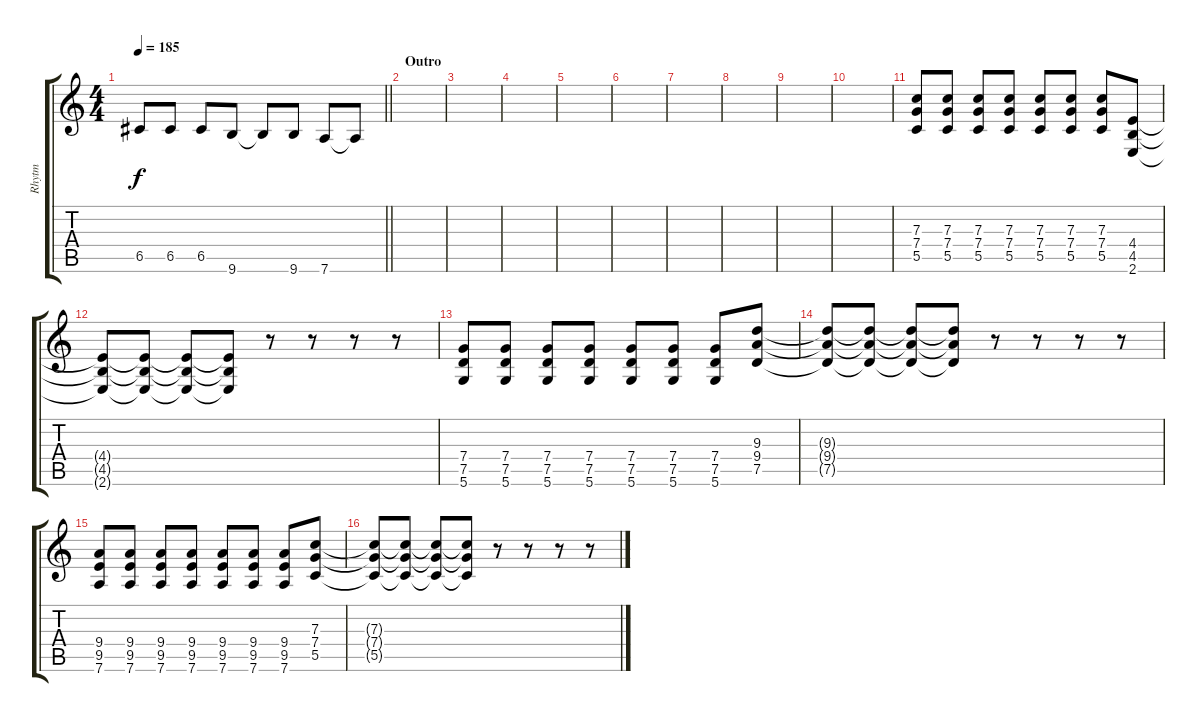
\track ("Rhytm" "Rhytm") {instrument distortionguitar}
\staff {score tabs}
\tuning (D4 A3 F3 C3 G2 D2) {hide}
\ts (4 4)
\tempo 185
\clef g2
\barLineRight lightlight
\ks c
6.5{t}.8{dy f} 6.5.8 6.5.8 9.6.8 9.6{t}.8 9.6.8 7.6.8 7.6{t}.8 |
\section ("" "Outro")
|
|
|
|
|
|
|
|
|
(7.3 7.4 5.5).8 (7.3 7.4 5.5).8 (7.3 7.4 5.5).8 (7.3 7.4 5.5).8 (7.3 7.4 5.5).8 (7.3 7.4 5.5).8 (7.3 7.4 5.5).8 (4.4 4.5 2.6).8 |
(4.4{t} 4.5{t} 2.6{t}).8 (4.4{t} 4.5{t} 2.6{t}).8 (4.4{t} 4.5{t} 2.6{t}).8 (4.4{t} 4.5{t} 2.6{t}).8 r.8 r.8 r.8 r.8 |
(7.4 7.5 5.6).8 (7.4 7.5 5.6).8 (7.4 7.5 5.6).8 (7.4 7.5 5.6).8 (7.4 7.5 5.6).8 (7.4 7.5 5.6).8 (7.4 7.5 5.6).8 (9.3 9.4 7.5).8 |
(9.3{t} 9.4{t} 7.5{t}).8 (9.3{t} 9.4{t} 7.5{t}).8 (9.3{t} 9.4{t} 7.5{t}).8 (9.3{t} 9.4{t} 7.5{t}).8 r.8 r.8 r.8 r.8 |
(9.4 9.5 7.6).8 (9.4 9.5 7.6).8 (9.4 9.5 7.6).8 (9.4 9.5 7.6).8 (9.4 9.5 7.6).8 (9.4 9.5 7.6).8 (9.4 9.5 7.6).8 (7.3 7.4 5.5).8 |
(7.3{t} 7.4{t} 5.5{t}).8 (7.3{t} 7.4{t} 5.5{t}).8 (7.3{t} 7.4{t} 5.5{t}).8 (7.3{t} 7.4{t} 5.5{t}).8 r.8 r.8 r.8 r.8
